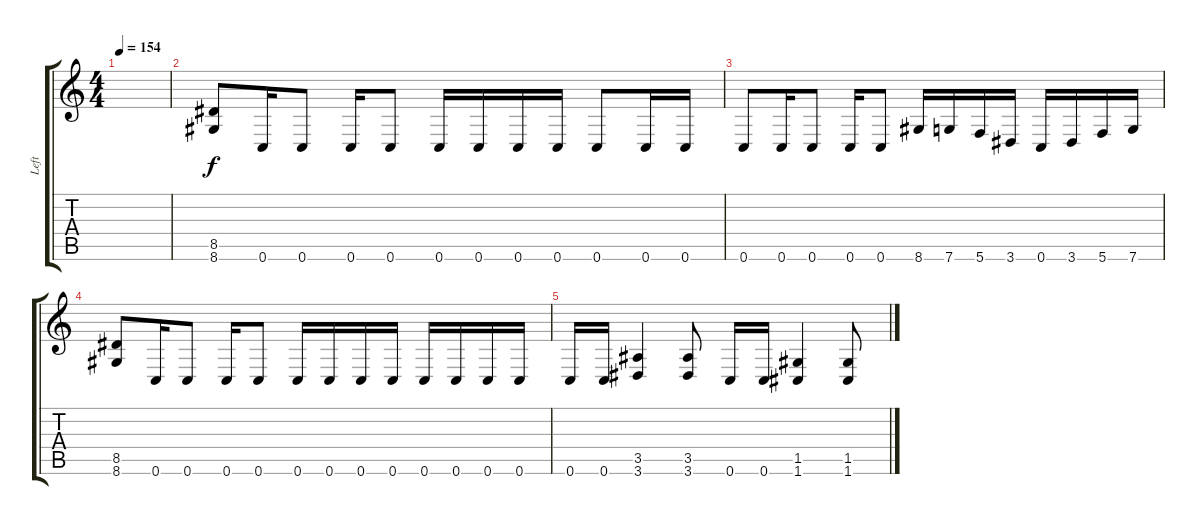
\track ("Left" "Left") {instrument distortionguitar bank 255}
\staff {score tabs}
\tuning (D4 A3 F3 C3 G2 C2) {hide}
\ts (4 4)
\tempo 154
\clef g2
\ks c
|
(8.5 8.6).8 0.6.16 0.6.8 0.6.16 0.6.8 0.6.16 0.6.16 0.6.16 0.6.16 0.6.8 0.6.16 0.6.16 |
0.6.8 0.6.16 0.6.8 0.6.16 0.6.8 8.6.16 7.6.16 5.6.16 3.6.16 0.6.16 3.6.16 5.6.16 7.6.16 |
(8.5 8.6).8 0.6.16 0.6.8 0.6.16 0.6.8 0.6.16 0.6.16 0.6.16 0.6.16 0.6.16 0.6.16 0.6.16 0.6.16 |
0.6.16 0.6.16 (3.5 3.6).4 (3.5 3.6).8 0.6.16 0.6.16 (1.5 1.6).4 (1.5 1.6).8
